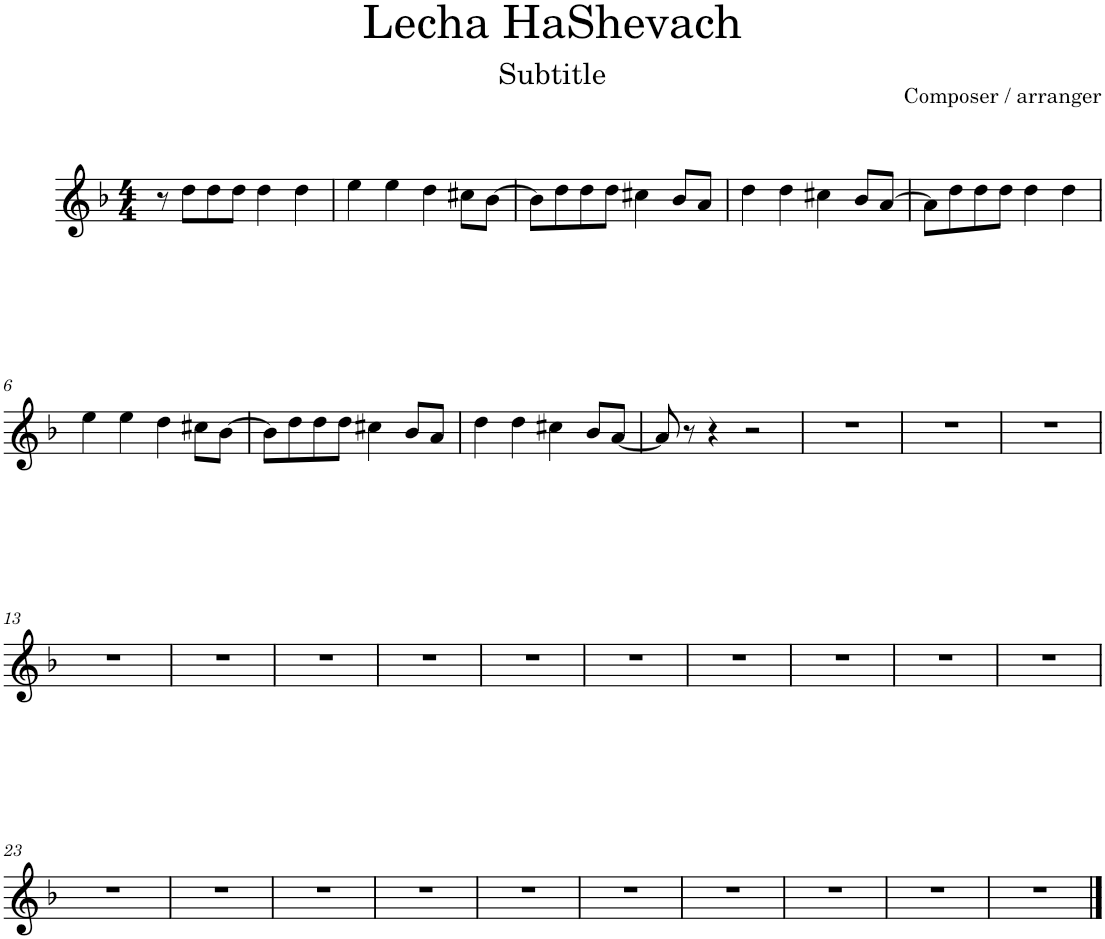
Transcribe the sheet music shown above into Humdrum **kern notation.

**kern
*part1
*staff1
*I"Trumpet in Bb
*I'Tpt. in Bb
*clefG2
*Trd1c2
*k[b-]
*M4/4
=1
8r
8dd\L
8dd\
8dd\J
4dd\
4dd\
=2
4ee\
4ee\
4dd\
8cc#X\L
[8b-\J
=3
8b-\L]
8dd\
8dd\
8dd\J
4cc#X\
8b-/L
8a/J
=4
4dd\
4dd\
4cc#X\
8b-/L
[8a/J
=5
8a\L]
8dd\
8dd\
8dd\J
4dd\
4dd\
!!LO:LB:g=z
=6
4ee\
4ee\
4dd\
8cc#X\L
[8b-\J
=7
8b-\L]
8dd\
8dd\
8dd\J
4cc#X\
8b-/L
8a/J
=8
4dd\
4dd\
4cc#X\
8b-/L
[8a/J
=9
8a/]
8r
4r
2r
=10
1r
=11
1r
=12
1r
!!LO:LB:g=z
=13
1r
=14
1r
=15
1r
=16
1r
=17
1r
=18
1r
=19
1r
=20
1r
=21
1r
=22
1r
!!LO:LB:g=z
=23
1r
=24
1r
=25
1r
=26
1r
=27
1r
=28
1r
=29
1r
=30
1r
=31
1r
=32
1r
==
*-
